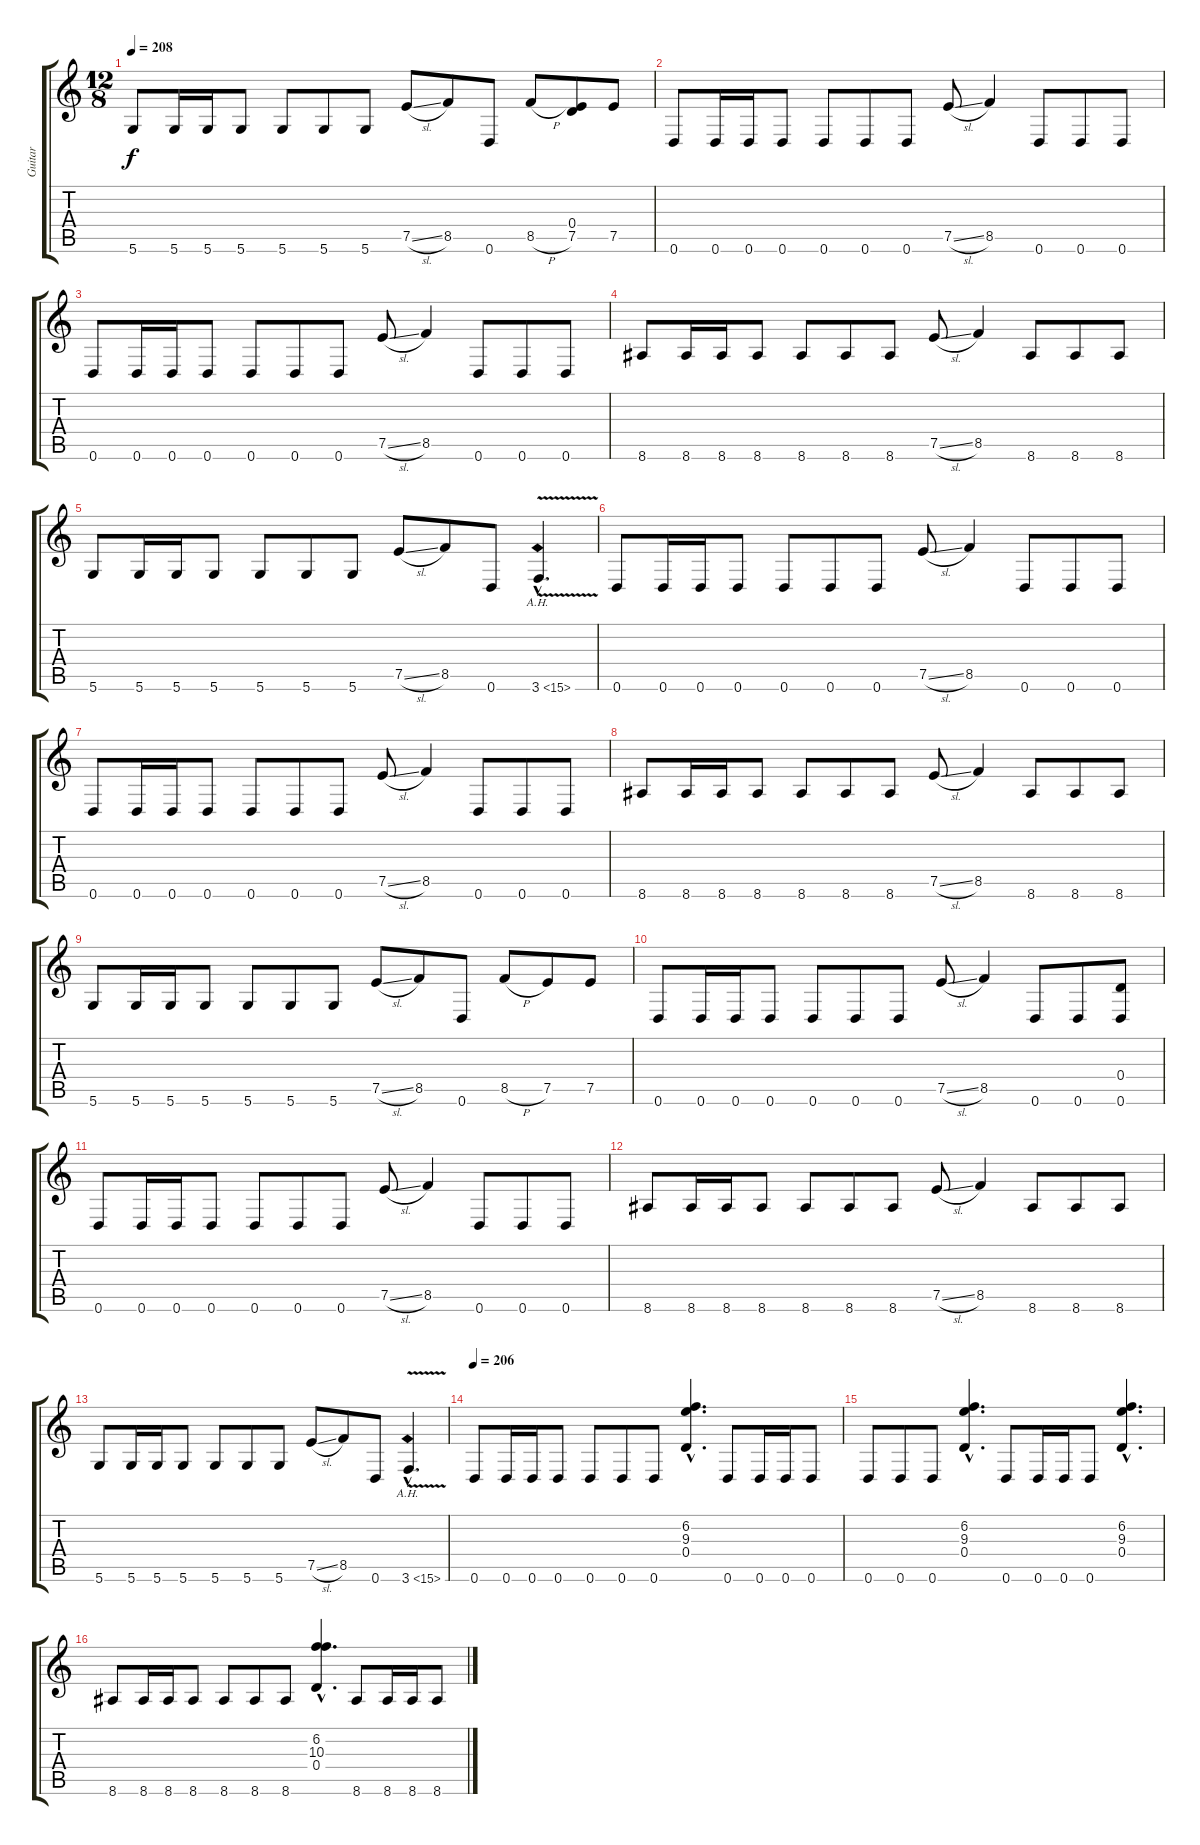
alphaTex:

\track ("Guitar" "Guitar") {instrument overdrivenguitar}
\staff {score tabs}
\tuning (E4 B3 G3 D3 A2 D2) {hide}
\ts (12 8)
\tempo 208
\clef g2
\ks c
5.6.8{dy f} 5.6.16 5.6.16 5.6.8 5.6.8 5.6.8 5.6.8 7.5{sl}.8 8.5.8 0.6.8 8.5{h}.8 (0.4 7.5).8 7.5.8 |
0.6.8 0.6.16 0.6.16 0.6.8 0.6.8 0.6.8 0.6.8 7.5{sl}.8 8.5.4 0.6.8 0.6.8 0.6.8 |
0.6.8 0.6.16 0.6.16 0.6.8 0.6.8 0.6.8 0.6.8 7.5{sl}.8 8.5.4 0.6.8 0.6.8 0.6.8 |
8.6.8 8.6.16 8.6.16 8.6.8 8.6.8 8.6.8 8.6.8 7.5{sl}.8 8.5.4 8.6.8 8.6.8 8.6.8 |
5.6.8 5.6.16 5.6.16 5.6.8 5.6.8 5.6.8 5.6.8 7.5{sl}.8 8.5.8 0.6.8 3.6{ah 12 v hac}.4{d} |
0.6.8 0.6.16 0.6.16 0.6.8 0.6.8 0.6.8 0.6.8 7.5{sl}.8 8.5.4 0.6.8 0.6.8 0.6.8 |
0.6.8 0.6.16 0.6.16 0.6.8 0.6.8 0.6.8 0.6.8 7.5{sl}.8 8.5.4 0.6.8 0.6.8 0.6.8 |
8.6.8 8.6.16 8.6.16 8.6.8 8.6.8 8.6.8 8.6.8 7.5{sl}.8 8.5.4 8.6.8 8.6.8 8.6.8 |
5.6.8 5.6.16 5.6.16 5.6.8 5.6.8 5.6.8 5.6.8 7.5{sl}.8 8.5.8 0.6.8 8.5{h}.8 7.5.8 7.5.8 |
0.6.8 0.6.16 0.6.16 0.6.8 0.6.8 0.6.8 0.6.8 7.5{sl}.8 8.5.4 0.6.8 0.6.8 (0.4 0.6).8 |
0.6.8 0.6.16 0.6.16 0.6.8 0.6.8 0.6.8 0.6.8 7.5{sl}.8 8.5.4 0.6.8 0.6.8 0.6.8 |
8.6.8 8.6.16 8.6.16 8.6.8 8.6.8 8.6.8 8.6.8 7.5{sl}.8 8.5.4 8.6.8 8.6.8 8.6.8 |
5.6.8 5.6.16 5.6.16 5.6.8 5.6.8 5.6.8 5.6.8 7.5{sl}.8 8.5.8 0.6.8 3.6{ah 12 v hac}.4{d} |
\tempo 206
0.6.8 0.6.16 0.6.16 0.6.8 0.6.8 0.6.8 0.6.8 (6.2{hac} 9.3{hac} 0.4{hac}).4{d} 0.6.8 0.6.16 0.6.16 0.6.8 |
0.6.8 0.6.8 0.6.8 (6.2{hac} 9.3{hac} 0.4{hac}).4{d} 0.6.8 0.6.16 0.6.16 0.6.8 (6.2{hac} 9.3{hac} 0.4{hac}).4{d} |
8.6.8 8.6.16 8.6.16 8.6.8 8.6.8 8.6.8 8.6.8 (6.2{hac} 10.3{hac} 0.4{hac}).4{d} 8.6.8 8.6.16 8.6.16 8.6.8
